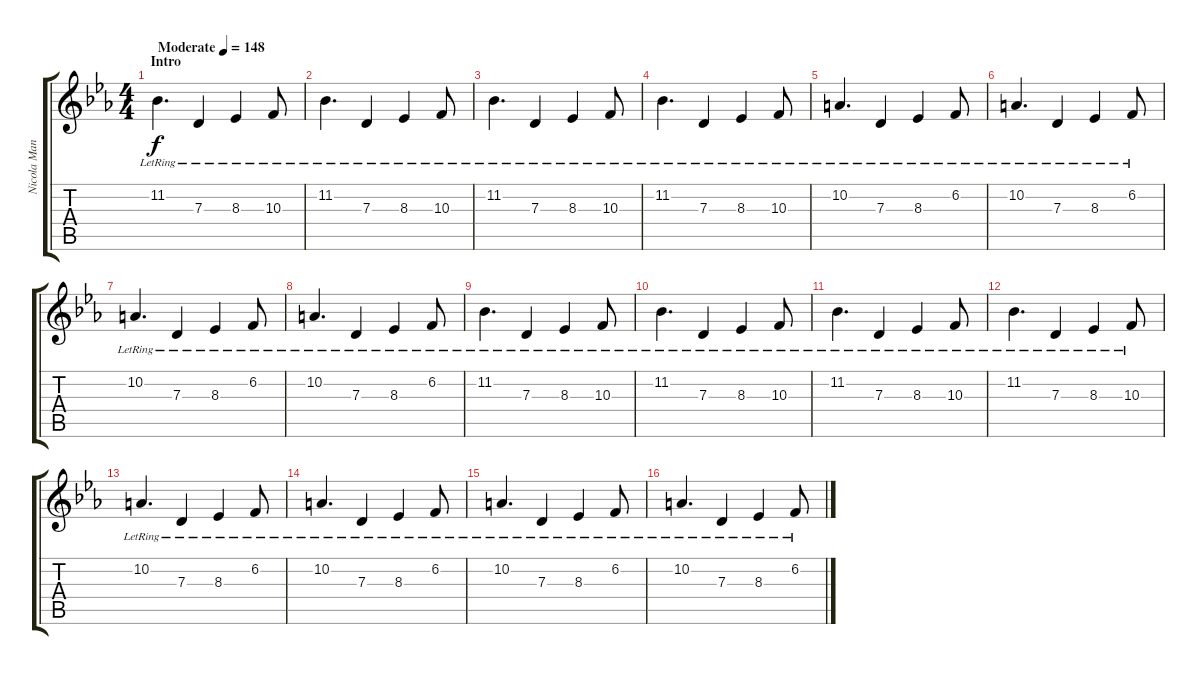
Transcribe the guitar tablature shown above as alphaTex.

\track ("Nicola Manzan [Right]" "Nicola Man") {instrument acousticgrandpiano}
\staff {score tabs}
\tuning (E4 B3 G3 D3 A2 E2) {hide}
\ts (4 4)
\section ("" "Intro")
\tempo (148 "Moderate")
\clef g2
\ks cminor
11.2{lr}.4{d dy f instrument acousticgrandpiano} 7.3{lr}.4 8.3{lr}.4 10.3{lr}.8 |
11.2{lr}.4{d} 7.3{lr}.4 8.3{lr}.4 10.3{lr}.8 |
11.2{lr}.4{d} 7.3{lr}.4 8.3{lr}.4 10.3{lr}.8 |
11.2{lr}.4{d} 7.3{lr}.4 8.3{lr}.4 10.3{lr}.8 |
10.2{lr}.4{d} 7.3{lr}.4 8.3{lr}.4 6.2{lr}.8 |
10.2{lr}.4{d} 7.3{lr}.4 8.3{lr}.4 6.2{lr}.8 |
10.2{lr}.4{d} 7.3{lr}.4 8.3{lr}.4 6.2{lr}.8 |
10.2{lr}.4{d} 7.3{lr}.4 8.3{lr}.4 6.2{lr}.8 |
11.2{lr}.4{d} 7.3{lr}.4 8.3{lr}.4 10.3{lr}.8 |
11.2{lr}.4{d} 7.3{lr}.4 8.3{lr}.4 10.3{lr}.8 |
11.2{lr}.4{d} 7.3{lr}.4 8.3{lr}.4 10.3{lr}.8 |
11.2{lr}.4{d} 7.3{lr}.4 8.3{lr}.4 10.3{lr}.8 |
10.2{lr}.4{d} 7.3{lr}.4 8.3{lr}.4 6.2{lr}.8 |
10.2{lr}.4{d} 7.3{lr}.4 8.3{lr}.4 6.2{lr}.8 |
10.2{lr}.4{d} 7.3{lr}.4 8.3{lr}.4 6.2{lr}.8 |
10.2{lr}.4{d} 7.3{lr}.4 8.3{lr}.4 6.2{lr}.8
